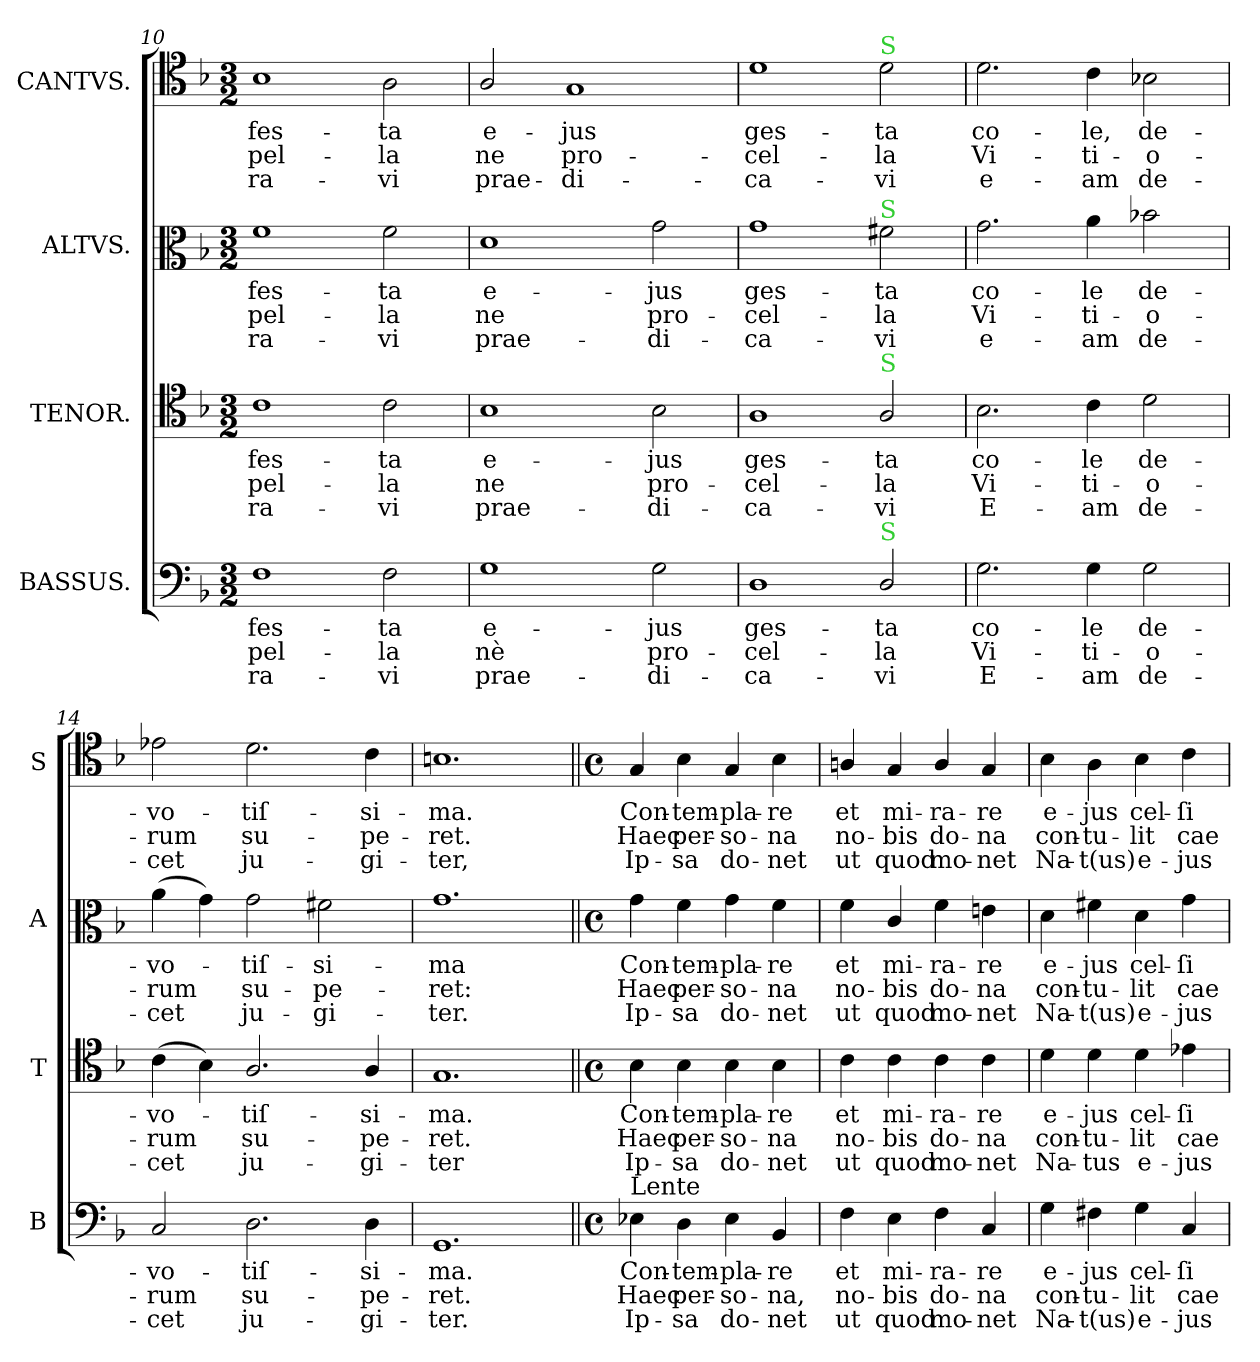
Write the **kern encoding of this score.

**kern	**text	**text	**text	**kern	**text	**text	**text	**kern	**text	**text	**text	**kern	**text	**text	**text
*part4	*part4	*part4	*part4	*part3	*part3	*part3	*part3	*part2	*part2	*part2	*part2	*part1	*part1	*part1	*part1
*staff4	*staff4	*staff4	*staff4	*staff3	*staff3	*staff3	*staff3	*staff2	*staff2	*staff2	*staff2	*staff1	*staff1	*staff1	*staff1
*I"BASSUS.	*	*	*	*I"TENOR.	*	*	*	*I"ALTVS.	*	*	*	*I"CANTVS.	*	*	*
*I'B	*	*	*	*I'T	*	*	*	*I'A	*	*	*	*I'S	*	*	*
*clefF4	*	*	*	*clefC4	*	*	*	*clefC3	*	*	*	*clefC4	*	*	*
*k[b-]	*	*	*	*k[b-]	*	*	*	*k[b-]	*	*	*	*k[b-]	*	*	*
*M3/2	*	*	*	*M3/2	*	*	*	*M3/2	*	*	*	*M3/2	*	*	*
=10	=10	=10	=10	=10	=10	=10	=10	=10	=10	=10	=10	=10	=10	=10	=10
1F	fes-	-pel-	-ra-	1c	fes-	-pel-	-ra-	1f	fes-	-pel-	-ra-	1B-	fes-	-pel-	-ra-
2F\	-ta	-la	-vi	2c\	-ta	-la	-vi	2f\	-ta	-la	-vi	2A\	-ta	-la	-vi
=11	=11	=11	=11	=11	=11	=11	=11	=11	=11	=11	=11	=11	=11	=11	=11
1G	e-	nè	prae-	1B-	e-	ne	prae-	1d	e-	ne	prae-	2A/	e-	ne	prae-
.	.	.	.	.	.	.	.	.	.	.	.	1G	-jus	pro-	-di-
2G\	-jus	pro-	-di-	2B-\	-jus	pro-	-di-	2g\	-jus	pro-	-di-	.	.	.	.
=12	=12	=12	=12	=12	=12	=12	=12	=12	=12	=12	=12	=12	=12	=12	=12
1D	ges-	-cel-	-ca-	1A	ges-	-cel-	-ca-	1g	ges-	-cel-	-ca-	1d	ges-	-cel-	-ca-
!	!	!	!	!	!	!	!	!	!	!	!	!LO:TX:a:color=limegreen:t=S	!	!	!
!	!	!	!	!	!	!	!	!LO:TX:a:color=limegreen:t=S	!	!	!	!	!	!	!
!	!	!	!	!LO:TX:a:color=limegreen:t=S	!	!	!	!	!	!	!	!	!	!	!
!LO:TX:a:color=limegreen:t=S	!	!	!	!	!	!	!	!	!	!	!	!	!	!	!
2D/	-ta	-la	-vi	2A/	-ta	-la	-vi	2f#X\	-ta	-la	-vi	2d\	-ta	-la	-vi
=13	=13	=13	=13	=13	=13	=13	=13	=13	=13	=13	=13	=13	=13	=13	=13
2.G\	co-	Vi-	E-	2.B-\	co-	Vi-	E-	2.g\	co-	Vi-	e-	2.d\	co-	Vi-	e-
4G\	-le	-ti-	-am	4c\	-le	-ti-	-am	4a\	-le	-ti-	-am	4c\	-le,	-ti-	-am
2G\	de-	-o-	de-	2d\	de-	-o-	de-	2b-X\	de-	-o-	de-	2B-X\	de-	-o-	de-
=14	=14	=14	=14	=14	=14	=14	=14	=14	=14	=14	=14	=14	=14	=14	=14
2C/	-vo-	-rum	-cet	(4c\	-vo-	-rum	-cet	(4a\	-vo-	-rum	-cet	2e-X\	-vo-	-rum	-cet
.	.	.	.	4B-\)	.	.	.	4g\)	.	.	.	.	.	.	.
2.D\	-tiſ-	su-	ju-	2.A/	-tiſ-	su-	ju-	2g\	-tiſ-	su-	ju-	2.d\	-tiſ-	su-	ju-
.	.	.	.	.	.	.	.	2f#X\	-si-	-pe-	-gi-	.	.	.	.
4D\	-si-	-pe-	-gi-	4A/	-si-	-pe-	-gi-	.	.	.	.	4c\	-si-	-pe-	-gi-
=15	=15	=15	=15	=15	=15	=15	=15	=15	=15	=15	=15	=15	=15	=15	=15
1.GG	-ma.	-ret.	-ter.	1.G	-ma.	-ret.	-ter	1.g	-ma	-ret:	-ter.	1.Bn	-ma.	-ret.	-ter,
=16||	=16||	=16||	=16||	=16||	=16||	=16||	=16||	=16||	=16||	=16||	=16||	=16||	=16||	=16||	=16||
*M4/4	*	*	*	*M4/4	*	*	*	*M4/4	*	*	*	*M4/4	*	*	*
*met(c)	*	*	*	*met(c)	*	*	*	*met(c)	*	*	*	*met(c)	*	*	*
!LO:TX:a:t=Lente	!	!	!	!	!	!	!	!	!	!	!	!	!	!	!
4E-X\	Con-	Haec	Ip-	4B-\	Con-	Haec	Ip-	4g\	Con-	Haec	Ip-	4G/	Con-	Haec	Ip-
4D\	-tem-	per-	-sa	4B-\	-tem-	per-	-sa	4f\	-tem-	per-	-sa	4B-\	-tem-	per-	-sa
4E-\	-pla-	-so-	do-	4B-\	-pla-	-so-	do-	4g\	-pla-	-so-	do-	4G/	-pla-	-so-	do-
4BB-/	-re	-na,	-net	4B-\	-re	-na	-net	4f\	-re	-na	-net	4B-\	-re	-na	-net
=17	=17	=17	=17	=17	=17	=17	=17	=17	=17	=17	=17	=17	=17	=17	=17
4F\	et	no-	ut	4c\	et	no-	ut	4f\	et	no-	ut	4An/	et	no-	ut
4E\	mi-	-bis	quod	4c\	mi-	-bis	quod	4c/	mi-	-bis	quod	4G/	mi-	-bis	quod
4F\	-ra-	do-	mo-	4c\	-ra-	do-	mo-	4f\	-ra-	do-	mo-	4A/	-ra-	do-	mo-
4C/	-re	-na	-net	4c\	-re	-na	-net	4en\	-re	-na	-net	4G/	-re	-na	-net
=18	=18	=18	=18	=18	=18	=18	=18	=18	=18	=18	=18	=18	=18	=18	=18
4G\	e-	con-	Na-	4d\	e-	con-	Na-	4d\	e-	con-	Na-	4B-\	e-	con-	Na-
4F#X\	-jus	-tu-	-t(us)	4d\	-jus	-tu-	-tus	4f#X\	-jus	-tu-	-t(us)	4A\	-jus	-tu-	-t(us)
4G\	cel-	-lit	e-	4d\	cel-	-lit	e-	4d\	cel-	-lit	e-	4B-\	cel-	-lit	e-
4C/	-ſi-	cae-	-jus	4e-X\	-ſi-	cae-	-jus	4g\	-ſi-	cae-	-jus	4c\	-ſi-	cae-	-jus
=	=	=	=	=	=	=	=	=	=	=	=	=	=	=	=
*-	*-	*-	*-	*-	*-	*-	*-	*-	*-	*-	*-	*-	*-	*-	*-
